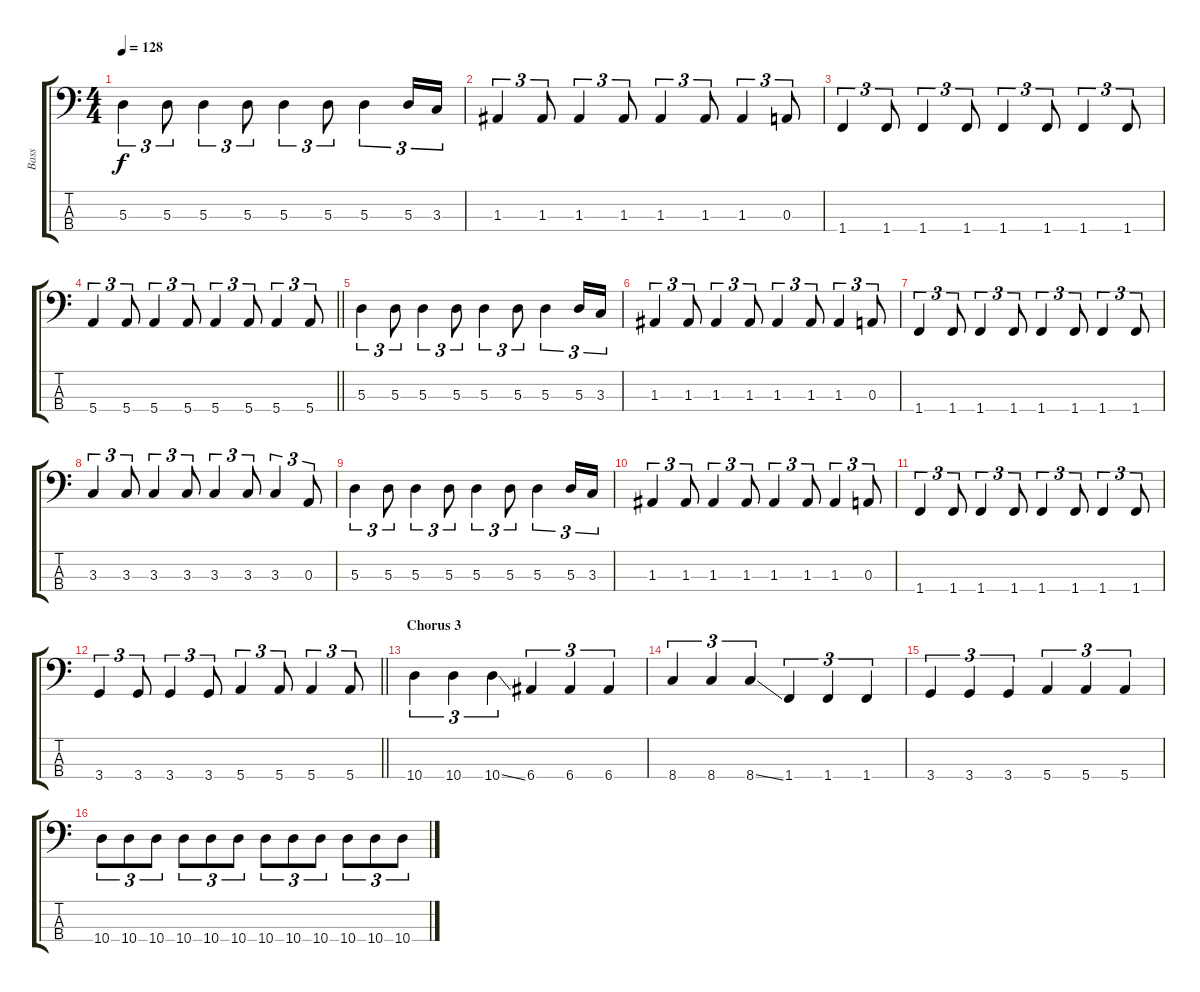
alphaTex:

\track ("Bass" "Bass") {instrument electricbassfinger}
\staff {score tabs}
\tuning (G2 D2 A1 E1) {hide}
\ts (4 4)
\tempo 128
\clef f4
\ks c
5.3.4{tu (3 2) dy f} 5.3.8{tu (3 2)} 5.3.4{tu (3 2)} 5.3.8{tu (3 2)} 5.3.4{tu (3 2)} 5.3.8{tu (3 2)} 5.3.4{tu (3 2)} 5.3.16{tu (3 2)} 3.3.16{tu (3 2)} |
1.3.4{tu (3 2)} 1.3.8{tu (3 2)} 1.3.4{tu (3 2)} 1.3.8{tu (3 2)} 1.3.4{tu (3 2)} 1.3.8{tu (3 2)} 1.3.4{tu (3 2)} 0.3.8{tu (3 2)} |
1.4.4{tu (3 2)} 1.4.8{tu (3 2)} 1.4.4{tu (3 2)} 1.4.8{tu (3 2)} 1.4.4{tu (3 2)} 1.4.8{tu (3 2)} 1.4.4{tu (3 2)} 1.4.8{tu (3 2)} |
\barLineRight lightlight
5.4.4{tu (3 2)} 5.4.8{tu (3 2)} 5.4.4{tu (3 2)} 5.4.8{tu (3 2)} 5.4.4{tu (3 2)} 5.4.8{tu (3 2)} 5.4.4{tu (3 2)} 5.4.8{tu (3 2)} |
5.3.4{tu (3 2)} 5.3.8{tu (3 2)} 5.3.4{tu (3 2)} 5.3.8{tu (3 2)} 5.3.4{tu (3 2)} 5.3.8{tu (3 2)} 5.3.4{tu (3 2)} 5.3.16{tu (3 2)} 3.3.16{tu (3 2)} |
1.3.4{tu (3 2)} 1.3.8{tu (3 2)} 1.3.4{tu (3 2)} 1.3.8{tu (3 2)} 1.3.4{tu (3 2)} 1.3.8{tu (3 2)} 1.3.4{tu (3 2)} 0.3.8{tu (3 2)} |
1.4.4{tu (3 2)} 1.4.8{tu (3 2)} 1.4.4{tu (3 2)} 1.4.8{tu (3 2)} 1.4.4{tu (3 2)} 1.4.8{tu (3 2)} 1.4.4{tu (3 2)} 1.4.8{tu (3 2)} |
3.3.4{tu (3 2)} 3.3.8{tu (3 2)} 3.3.4{tu (3 2)} 3.3.8{tu (3 2)} 3.3.4{tu (3 2)} 3.3.8{tu (3 2)} 3.3.4{tu (3 2)} 0.3.8{tu (3 2)} |
5.3.4{tu (3 2)} 5.3.8{tu (3 2)} 5.3.4{tu (3 2)} 5.3.8{tu (3 2)} 5.3.4{tu (3 2)} 5.3.8{tu (3 2)} 5.3.4{tu (3 2)} 5.3.16{tu (3 2)} 3.3.16{tu (3 2)} |
1.3.4{tu (3 2)} 1.3.8{tu (3 2)} 1.3.4{tu (3 2)} 1.3.8{tu (3 2)} 1.3.4{tu (3 2)} 1.3.8{tu (3 2)} 1.3.4{tu (3 2)} 0.3.8{tu (3 2)} |
1.4.4{tu (3 2)} 1.4.8{tu (3 2)} 1.4.4{tu (3 2)} 1.4.8{tu (3 2)} 1.4.4{tu (3 2)} 1.4.8{tu (3 2)} 1.4.4{tu (3 2)} 1.4.8{tu (3 2)} |
\barLineRight lightlight
3.4.4{tu (3 2)} 3.4.8{tu (3 2)} 3.4.4{tu (3 2)} 3.4.8{tu (3 2)} 5.4.4{tu (3 2)} 5.4.8{tu (3 2)} 5.4.4{tu (3 2)} 5.4.8{tu (3 2)} |
\section ("" "Chorus 3")
10.4.4{tu (3 2)} 10.4.4{tu (3 2)} 10.4{ss}.4{tu (3 2)} 6.4.4{tu (3 2)} 6.4.4{tu (3 2)} 6.4.4{tu (3 2)} |
8.4.4{tu (3 2)} 8.4.4{tu (3 2)} 8.4{ss}.4{tu (3 2)} 1.4.4{tu (3 2)} 1.4.4{tu (3 2)} 1.4.4{tu (3 2)} |
3.4.4{tu (3 2)} 3.4.4{tu (3 2)} 3.4.4{tu (3 2)} 5.4.4{tu (3 2)} 5.4.4{tu (3 2)} 5.4.4{tu (3 2)} |
10.4.8{tu (3 2)} 10.4.8{tu (3 2)} 10.4.8{tu (3 2)} 10.4.8{tu (3 2)} 10.4.8{tu (3 2)} 10.4.8{tu (3 2)} 10.4.8{tu (3 2)} 10.4.8{tu (3 2)} 10.4.8{tu (3 2)} 10.4.8{tu (3 2)} 10.4.8{tu (3 2)} 10.4.8{tu (3 2)}
